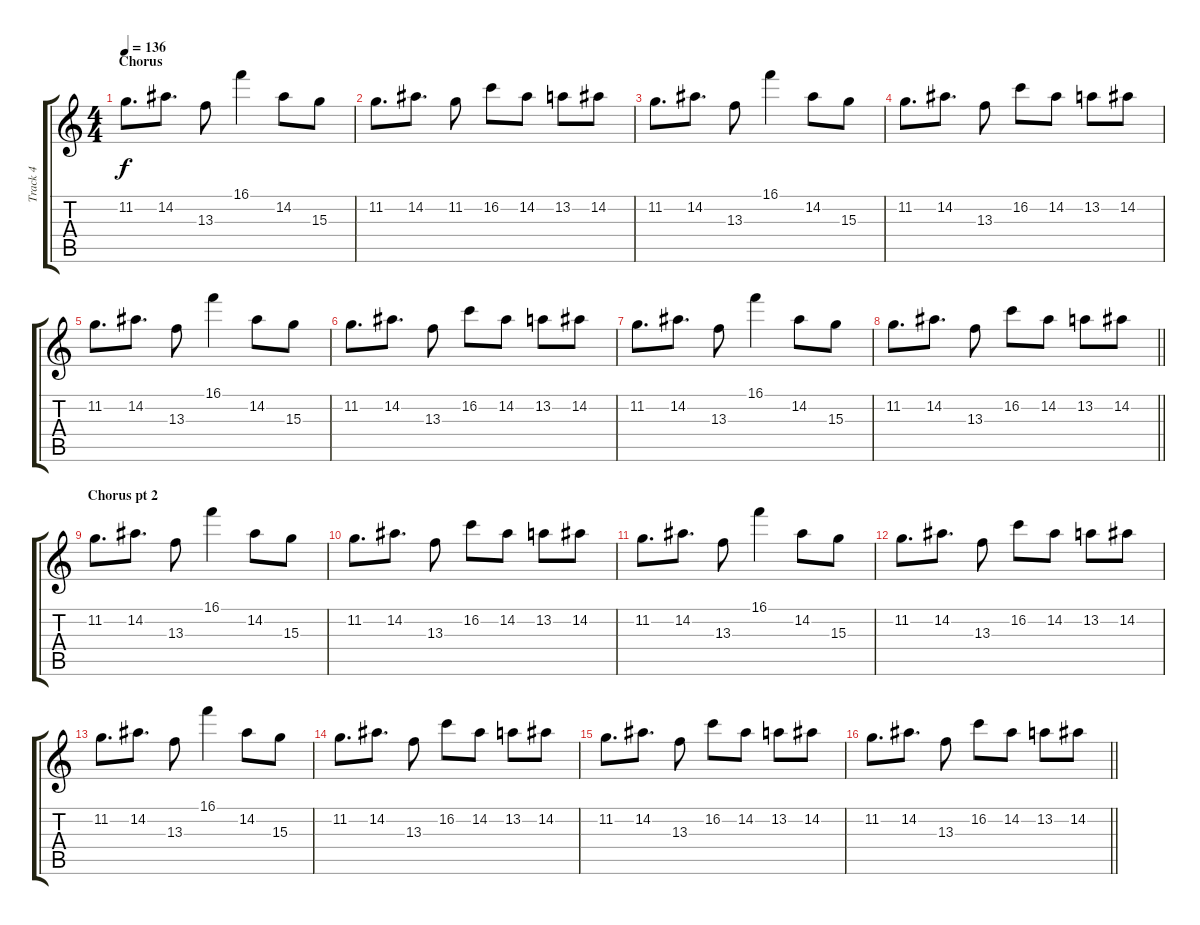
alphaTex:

\track ("Track 4" "Track 4") {instrument distortionguitar}
\staff {score tabs}
\tuning (Db4 Ab3 E3 B2 Gb2 B1) {hide}
\ts (4 4)
\section ("" "Chorus")
\tempo 136
\clef g2
\ks c
11.2.8{d dy f} 14.2.8{d} 13.3.8 16.1.4 14.2.8 15.3.8 |
11.2.8{d} 14.2.8{d} 11.2.8 16.2.8 14.2.8 13.2.8 14.2.8 |
11.2.8{d} 14.2.8{d} 13.3.8 16.1.4 14.2.8 15.3.8 |
11.2.8{d} 14.2.8{d} 13.3.8 16.2.8 14.2.8 13.2.8 14.2.8 |
11.2.8{d} 14.2.8{d} 13.3.8 16.1.4 14.2.8 15.3.8 |
11.2.8{d} 14.2.8{d} 13.3.8 16.2.8 14.2.8 13.2.8 14.2.8 |
11.2.8{d} 14.2.8{d} 13.3.8 16.1.4 14.2.8 15.3.8 |
\barLineRight lightlight
11.2.8{d} 14.2.8{d} 13.3.8 16.2.8 14.2.8 13.2.8 14.2.8 |
\section ("" "Chorus pt 2")
11.2.8{d} 14.2.8{d} 13.3.8 16.1.4 14.2.8 15.3.8 |
11.2.8{d} 14.2.8{d} 13.3.8 16.2.8 14.2.8 13.2.8 14.2.8 |
11.2.8{d} 14.2.8{d} 13.3.8 16.1.4 14.2.8 15.3.8 |
11.2.8{d} 14.2.8{d} 13.3.8 16.2.8 14.2.8 13.2.8 14.2.8 |
11.2.8{d} 14.2.8{d} 13.3.8 16.1.4 14.2.8 15.3.8 |
11.2.8{d} 14.2.8{d} 13.3.8 16.2.8 14.2.8 13.2.8 14.2.8 |
11.2.8{d} 14.2.8{d} 13.3.8 16.2.8 14.2.8 13.2.8 14.2.8 |
\barLineRight lightlight
11.2.8{d} 14.2.8{d} 13.3.8 16.2.8 14.2.8 13.2.8 14.2.8
